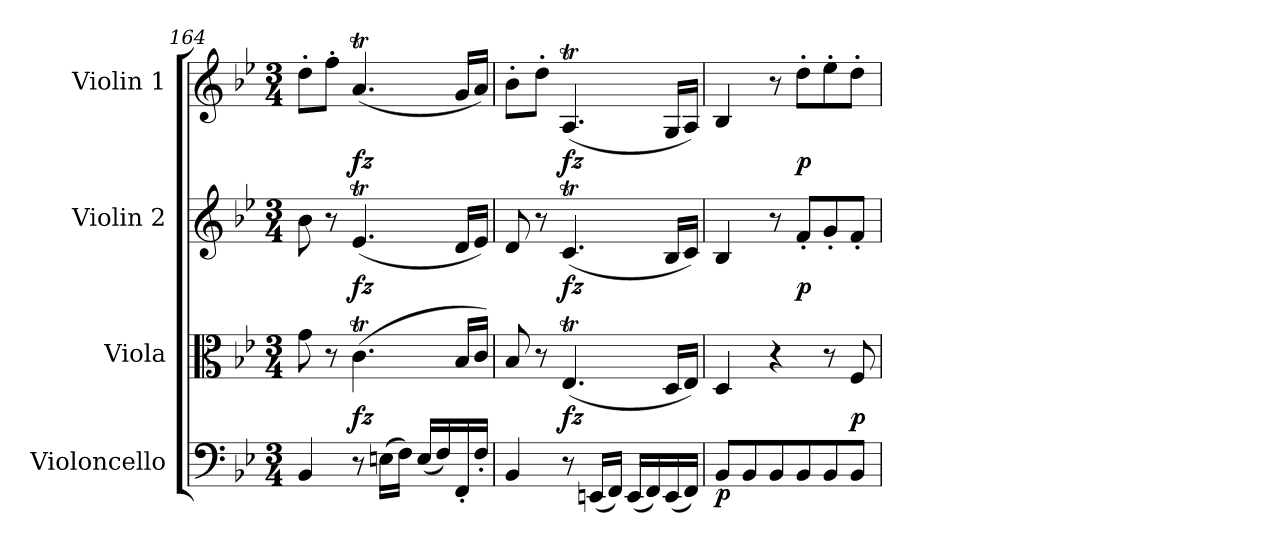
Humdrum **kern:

**kern	**dynam	**kern	**dynam	**kern	**dynam	**kern	**dynam
*part4	*part4	*part3	*part3	*part2	*part2	*part1	*part1
*staff4	*staff4	*staff3	*staff3	*staff2	*staff2	*staff1	*staff1
*I"Violoncello	*	*I"Viola	*	*I"Violin 2	*	*I"Violin 1	*
*I'Vc	*	*I'Vla	*	*I'Vln	*	*I'Vln	*
*clefF4	*	*clefC3	*	*clefG2	*	*clefG2	*
*k[b-e-]	*	*k[b-e-]	*	*k[b-e-]	*	*k[b-e-]	*
*M3/4	*	*M3/4	*	*M3/4	*	*M3/4	*
=164	=164	=164	=164	=164	=164	=164	=164
4BB-/	.	8g\	.	8b-\	.	8dd'\L	.
.	.	8r	.	8r	.	8ff'\J	.
!	!	!	!LO:DY:b	!	!LO:DY:b	!	!LO:DY:b
8r	.	(>4.cT\	fz	(<4.e-T/	fz	(<4.at/	fz
(>16En\LL	.	.	.	.	.	.	.
16F\JJ)	.	.	.	.	.	.	.
(<16E/LL	.	.	.	.	.	.	.
16F/)	.	.	.	.	.	.	.
16FF'/	.	16B-/LL	.	16d/LL	.	16g/LL	.
16F'/JJ	.	16c/JJ)	.	16e-/JJ)	.	16a/JJ)	.
!!LO:LB:g=z
=165	=165	=165	=165	=165	=165	=165	=165
4BB-/	.	8B-/	.	8d/	.	8b-'\L	.
.	.	8r	.	8r	.	8dd'\J	.
!	!	!	!LO:DY:b	!	!LO:DY:b	!	!LO:DY:b
8r	.	(<4.E-T/	fz	(<4.cT/	fz	(<4.At/	fz
(<16EEn/LL	.	.	.	.	.	.	.
16FF/JJ)	.	.	.	.	.	.	.
(<16EE/LL	.	.	.	.	.	.	.
16FF/)	.	.	.	.	.	.	.
(<16EE/	.	16D/LL	.	16B-/LL	.	16G/LL	.
16FF/JJ)	.	16E-/JJ)	.	16c/JJ)	.	16A/JJ)	.
=166	=166	=166	=166	=166	=166	=166	=166
!	!LO:DY:b	!	!	!	!	!	!
8BB-/L	p	4D/	.	4B-/	.	4B-/	.
8BB-/	.	.	.	.	.	.	.
8BB-/	.	4r	.	8r	.	8r	.
!	!	!	!	!	!LO:DY:b	!	!LO:DY:b
8BB-/	.	.	.	8f'/L	p	8dd'\L	p
8BB-/	.	8r	.	8g'/	.	8ee-'\	.
!	!	!	!LO:DY:b	!	!	!	!
8BB-/J	.	8F/	p	8f'/J	.	8dd'\J	.
=	=	=	=	=	=	=	=
*-	*-	*-	*-	*-	*-	*-	*-
